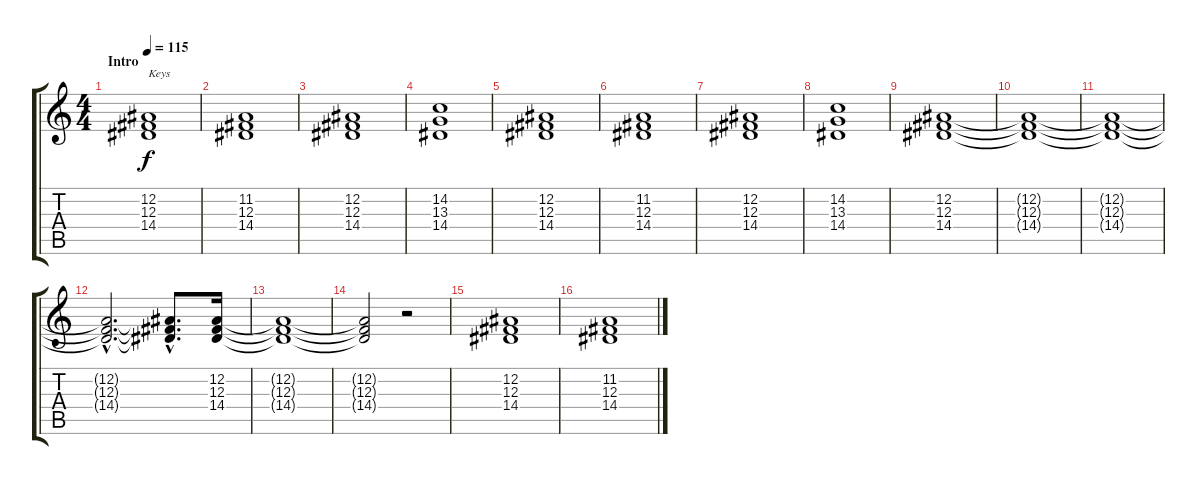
\track "" {instrument stringensemble1}
\staff {score tabs}
\tuning (Eb4 Bb3 Gb3 Db3 Ab2 Eb2) {hide}
\ts (4 4)
\section ("" "Intro")
\tempo 115
\clef g2
\ks c
(12.2 12.3 14.4).1{txt "Keys" dy f instrument stringensemble1} |
(11.2 12.3 14.4).1 |
(12.2 12.3 14.4).1 |
(14.2 13.3 14.4).1 |
(12.2 12.3 14.4).1 |
(11.2 12.3 14.4).1 |
(12.2 12.3 14.4).1 |
(14.2 13.3 14.4).1 |
(12.2 12.3 14.4).1 |
(12.2{t} 12.3{t} 14.4{t}).1 |
(12.2{t} 12.3{t} 14.4{t}).1 |
(12.2{hac t} 12.3{hac t} 14.4{hac t}).2{d} (12.2{hac t} 12.3{hac t} 14.4{hac t}).8{d} (12.2 12.3 14.4).16 |
(12.2{t} 12.3{t} 14.4{t}).1 |
(12.2{t} 12.3{t} 14.4{t}).2 r.2 |
(12.2 12.3 14.4).1 |
(11.2 12.3 14.4).1
